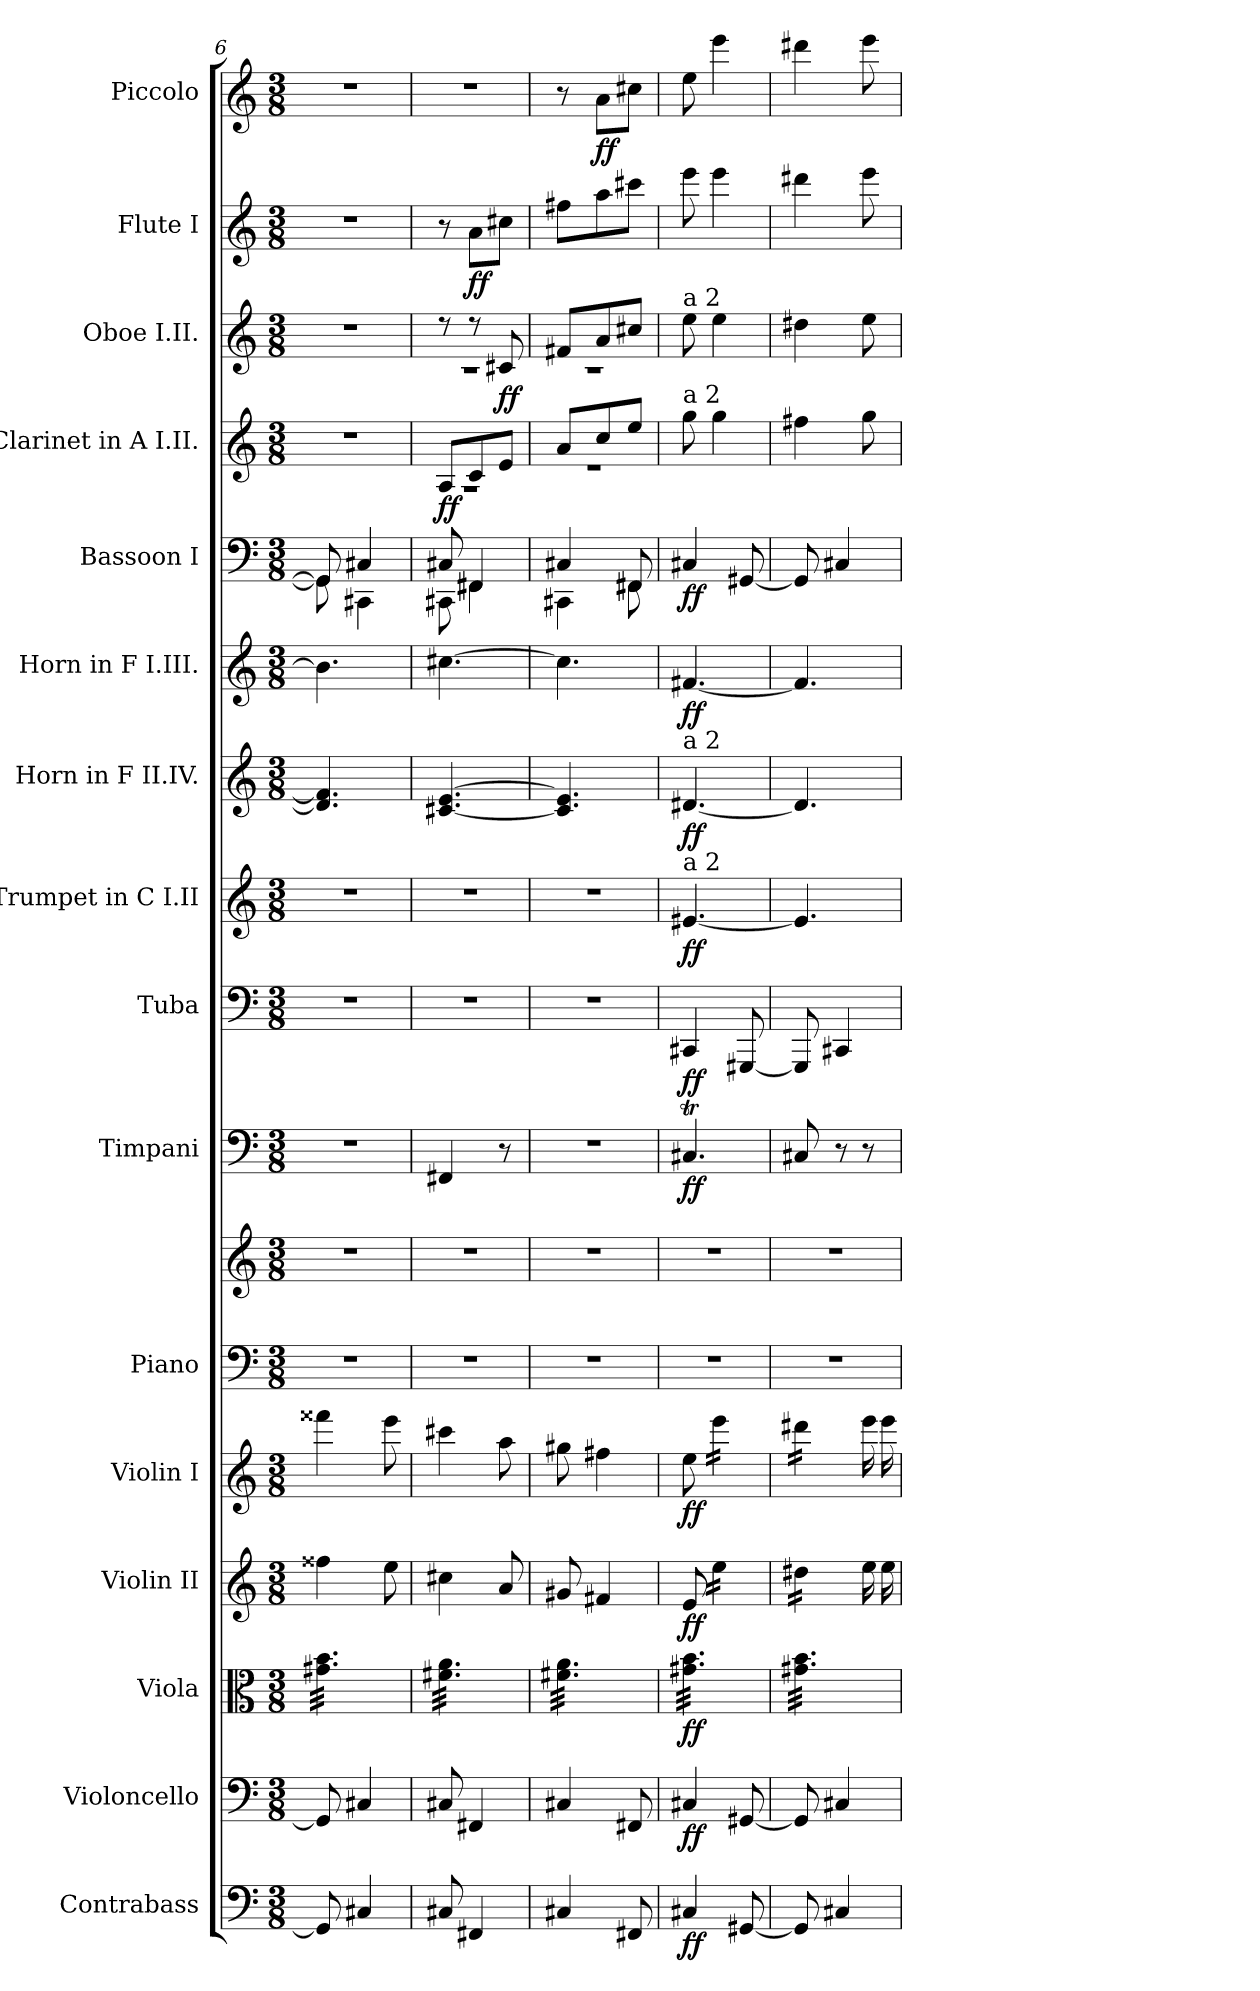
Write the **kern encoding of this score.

**kern	**dynam	**kern	**dynam	**kern	**dynam	**kern	**dynam	**kern	**dynam	**kern	**kern	**kern	**dynam	**kern	**dynam	**kern	**dynam	**kern	**dynam	**kern	**dynam	**kern	**dynam	**kern	**dynam	**kern	**dynam	**kern	**dynam	**kern	**dynam
*part16	*part16	*part15	*part15	*part14	*part14	*part13	*part13	*part12	*part12	*part11	*part11	*part10	*part10	*part9	*part9	*part8	*part8	*part7	*part7	*part6	*part6	*part5	*part5	*part4	*part4	*part3	*part3	*part2	*part2	*part1	*part1
*staff17	*staff17	*staff16	*staff16	*staff15	*staff15	*staff14	*staff14	*staff13	*staff13	*staff12	*staff11	*staff10	*staff10	*staff9	*staff9	*staff8	*staff8	*staff7	*staff7	*staff6	*staff6	*staff5	*staff5	*staff4	*staff4	*staff3	*staff3	*staff2	*staff2	*staff1	*staff1
*I"Contrabass	*	*I"Violoncello	*	*I"Viola	*	*I"Violin II	*	*I"Violin I	*	*I"Piano	*	*I"Timpani	*	*I"Tuba	*	*I"Trumpet in C I.II	*	*I"Horn in F II.IV.	*	*I"Horn in F I.III.	*	*I"Bassoon I	*	*I"Clarinet in A I.II.	*	*I"Oboe I.II.	*	*I"Flute I	*	*I"Piccolo	*
*I'Cb.	*	*I'Vc.	*	*I'Vla.	*	*I'Vln. II	*	*I'Vln. I	*	*I'Pno.	*	*I'Timp.	*	*I'Tba.	*	*	*	*I'Hn.	*	*I'Hn.	*	*I'Bsn.	*	*I'Cl.	*	*I'Ob.	*	*I'Fl.	*	*I'Picc.	*
*clefF4	*	*clefF4	*	*clefC3	*	*clefG2	*	*clefG2	*	*clefF4	*clefG2	*clefF4	*	*clefF4	*	*clefG2	*	*clefG2	*	*clefG2	*	*clefF4	*	*clefG2	*	*clefG2	*	*clefG2	*	*clefG2	*
*ITrd7c12	*	*	*	*	*	*	*	*	*	*	*	*	*	*	*	*	*	*ITrd4c7	*	*ITrd4c7	*	*	*	*ITrd2c3	*	*	*	*	*	*ITrd-7c-12	*
*k[]	*	*k[]	*	*k[]	*	*k[]	*	*k[]	*	*k[]	*k[]	*k[]	*	*k[]	*	*k[]	*	*k[b-]	*	*k[b-]	*	*k[]	*	*k[f#c#g#]	*	*k[]	*	*k[]	*	*k[]	*
*M3/8	*	*M3/8	*	*M3/8	*	*M3/8	*	*M3/8	*	*M3/8	*M3/8	*M3/8	*	*M3/8	*	*M3/8	*	*M3/8	*	*M3/8	*	*M3/8	*	*M3/8	*	*M3/8	*	*M3/8	*	*M3/8	*
=6	=6	=6	=6	=6	=6	=6	=6	=6	=6	=6	=6	=6	=6	=6	=6	=6	=6	=6	=6	=6	=6	=6	=6	=6	=6	=6	=6	=6	=6	=6	=6
*	*	*	*	*	*	*	*	*	*	*	*	*	*	*	*	*	*	*	*	*	*	*^	*	*	*	*	*	*	*	*	*
*	*	*	*	*tremolo	*	*	*	*	*	*	*	*	*	*	*	*	*	*	*	*	*	*	*	*	*	*	*	*	*	*	*	*
8GGG#]	.	8GG#]	.	32g#X 32bLLL	.	4ff##X	.	4fff##X	.	8%3r	8%3r	8%3r	.	8%3r	.	8%3r	.	4.G#] 4.B]	.	4.e#]	.	8GG#]	8GG#]	.	8%3r	.	8%3r	.	8%3r	.	8%3r	.
.	.	.	.	32g#X 32b	.	.	.	.	.	.	.	.	.	.	.	.	.	.	.	.	.	.	.	.	.	.	.	.	.	.	.	.
.	.	.	.	32g#X 32b	.	.	.	.	.	.	.	.	.	.	.	.	.	.	.	.	.	.	.	.	.	.	.	.	.	.	.	.
.	.	.	.	32g#X 32b	.	.	.	.	.	.	.	.	.	.	.	.	.	.	.	.	.	.	.	.	.	.	.	.	.	.	.	.
4CC#X	.	4C#X	.	32g#X 32b	.	.	.	.	.	.	.	.	.	.	.	.	.	.	.	.	.	4C#X	4CC#X	.	.	.	.	.	.	.	.	.
.	.	.	.	32g#X 32b	.	.	.	.	.	.	.	.	.	.	.	.	.	.	.	.	.	.	.	.	.	.	.	.	.	.	.	.
.	.	.	.	32g#X 32b	.	.	.	.	.	.	.	.	.	.	.	.	.	.	.	.	.	.	.	.	.	.	.	.	.	.	.	.
.	.	.	.	32g#X 32b	.	.	.	.	.	.	.	.	.	.	.	.	.	.	.	.	.	.	.	.	.	.	.	.	.	.	.	.
.	.	.	.	32g#X 32b	.	8ee	.	8eee	.	.	.	.	.	.	.	.	.	.	.	.	.	.	.	.	.	.	.	.	.	.	.	.
.	.	.	.	32g#X 32b	.	.	.	.	.	.	.	.	.	.	.	.	.	.	.	.	.	.	.	.	.	.	.	.	.	.	.	.
.	.	.	.	32g#X 32b	.	.	.	.	.	.	.	.	.	.	.	.	.	.	.	.	.	.	.	.	.	.	.	.	.	.	.	.
.	.	.	.	32g#X 32bJJJ	.	.	.	.	.	.	.	.	.	.	.	.	.	.	.	.	.	.	.	.	.	.	.	.	.	.	.	.
=7	=7	=7	=7	=7	=7	=7	=7	=7	=7	=7	=7	=7	=7	=7	=7	=7	=7	=7	=7	=7	=7	=7	=7	=7	=7	=7	=7	=7	=7	=7	=7	=7
*	*	*	*	*	*	*	*	*	*	*	*	*	*	*	*	*	*	*	*	*	*	*	*	*	*^	*	*^	*	*	*	*	*
8CC#X	.	8C#X	.	(<(>32f#X 32aLLL	.	4cc#X	.	4ccc#X	.	8%3r	8%3r	4FF#X	.	8%3r	.	8%3r	.	[4.F#X [4.A	.	[4.f#X	.	8C#X	8CC#X	.	8F#L	4.rA	ff	8r	4.rc	.	8r	.	8%3r	.
.	.	.	.	(<(>32f#X 32a	.	.	.	.	.	.	.	.	.	.	.	.	.	.	.	.	.	.	.	.	.	.	.	.	.	.	.	.	.	.
.	.	.	.	(<(>32f#X 32a	.	.	.	.	.	.	.	.	.	.	.	.	.	.	.	.	.	.	.	.	.	.	.	.	.	.	.	.	.	.
.	.	.	.	(<(>32f#X 32a	.	.	.	.	.	.	.	.	.	.	.	.	.	.	.	.	.	.	.	.	.	.	.	.	.	.	.	.	.	.
4FFF#X	.	4FF#X	.	(<(>32f#X 32a	.	.	.	.	.	.	.	.	.	.	.	.	.	.	.	.	.	4FF#X	4FF#X	.	8A	.	.	8r	.	.	8aL	ff	.	.
.	.	.	.	(<(>32f#X 32a	.	.	.	.	.	.	.	.	.	.	.	.	.	.	.	.	.	.	.	.	.	.	.	.	.	.	.	.	.	.
.	.	.	.	(<(>32f#X 32a	.	.	.	.	.	.	.	.	.	.	.	.	.	.	.	.	.	.	.	.	.	.	.	.	.	.	.	.	.	.
.	.	.	.	(<(>32f#X 32a	.	.	.	.	.	.	.	.	.	.	.	.	.	.	.	.	.	.	.	.	.	.	.	.	.	.	.	.	.	.
.	.	.	.	(<(>32f#X 32a	.	8a	.	8aa	.	.	.	8r	.	.	.	.	.	.	.	.	.	.	.	.	8c#J	.	.	8c#X	.	ff	8cc#XJ	.	.	.
.	.	.	.	(<(>32f#X 32a	.	.	.	.	.	.	.	.	.	.	.	.	.	.	.	.	.	.	.	.	.	.	.	.	.	.	.	.	.	.
.	.	.	.	(<(>32f#X 32a	.	.	.	.	.	.	.	.	.	.	.	.	.	.	.	.	.	.	.	.	.	.	.	.	.	.	.	.	.	.
.	.	.	.	32f#X 32aJJJ	.	.	.	.	.	.	.	.	.	.	.	.	.	.	.	.	.	.	.	.	.	.	.	.	.	.	.	.	.	.
=8	=8	=8	=8	=8	=8	=8	=8	=8	=8	=8	=8	=8	=8	=8	=8	=8	=8	=8	=8	=8	=8	=8	=8	=8	=8	=8	=8	=8	=8	=8	=8	=8	=8	=8
4CC#X	.	4C#X	.	32f#X 32a))LLL	.	8g#X	.	8gg#X	.	8%3r	8%3r	8%3r	.	8%3r	.	8%3r	.	4.F#] 4.A]	.	4.f#]	.	4C#X	4CC#X	.	8f#L	4.r	.	8f#XL	4.rc	.	8ff#XL	.	8r	.
.	.	.	.	32f#X 32a))	.	.	.	.	.	.	.	.	.	.	.	.	.	.	.	.	.	.	.	.	.	.	.	.	.	.	.	.	.	.
.	.	.	.	32f#X 32a))	.	.	.	.	.	.	.	.	.	.	.	.	.	.	.	.	.	.	.	.	.	.	.	.	.	.	.	.	.	.
.	.	.	.	32f#X 32a))	.	.	.	.	.	.	.	.	.	.	.	.	.	.	.	.	.	.	.	.	.	.	.	.	.	.	.	.	.	.
.	.	.	.	32f#X 32a))	.	4f#X	.	4ff#X	.	.	.	.	.	.	.	.	.	.	.	.	.	.	.	.	8a	.	.	8a	.	.	8aa	.	8aaL	ff
.	.	.	.	32f#X 32a))	.	.	.	.	.	.	.	.	.	.	.	.	.	.	.	.	.	.	.	.	.	.	.	.	.	.	.	.	.	.
.	.	.	.	32f#X 32a))	.	.	.	.	.	.	.	.	.	.	.	.	.	.	.	.	.	.	.	.	.	.	.	.	.	.	.	.	.	.
.	.	.	.	32f#X 32a))	.	.	.	.	.	.	.	.	.	.	.	.	.	.	.	.	.	.	.	.	.	.	.	.	.	.	.	.	.	.
8FFF#X	.	8FF#X	.	32f#X 32a))	.	.	.	.	.	.	.	.	.	.	.	.	.	.	.	.	.	8FF#X	8FF#X	.	8cc#J	.	.	8cc#XJ	.	.	8ccc#XJ	.	8ccc#XJ	.
.	.	.	.	32f#X 32a))	.	.	.	.	.	.	.	.	.	.	.	.	.	.	.	.	.	.	.	.	.	.	.	.	.	.	.	.	.	.
.	.	.	.	32f#X 32a))	.	.	.	.	.	.	.	.	.	.	.	.	.	.	.	.	.	.	.	.	.	.	.	.	.	.	.	.	.	.
.	.	.	.	32f#X 32a))JJJ	.	.	.	.	.	.	.	.	.	.	.	.	.	.	.	.	.	.	.	.	.	.	.	.	.	.	.	.	.	.
*	*	*	*	*	*	*	*	*	*	*	*	*	*	*	*	*	*	*	*	*	*	*	*	*	*v	*v	*	*	*	*	*	*	*	*
*	*	*	*	*	*	*	*	*	*	*	*	*	*	*	*	*	*	*	*	*	*	*	*	*	*	*	*v	*v	*	*	*	*	*
=9	=9	=9	=9	=9	=9	=9	=9	=9	=9	=9	=9	=9	=9	=9	=9	=9	=9	=9	=9	=9	=9	=9	=9	=9	=9	=9	=9	=9	=9	=9	=9	=9
!	!	!	!	!	!	!	!	!	!	!	!	!	!	!	!	!	!	!	!	!	!	!	!	!	!	!	!LO:TX:a:t=a 2	!	!	!	!	!
!	!	!	!	!	!	!	!	!	!	!	!	!	!	!	!	!	!	!	!	!	!	!	!	!	!LO:TX:a:t=a 2	!	!	!	!	!	!	!
!	!	!	!	!	!	!	!	!	!	!	!	!	!	!	!	!	!	!	!	!	!	!LO:TX:a:t=a 2	!	!	!	!	!	!	!	!	!	!
!	!	!	!	!	!	!	!	!	!	!	!	!	!	!	!	!	!	!LO:TX:a:t=a 2	!	!	!	!	!	!	!	!	!	!	!	!	!	!
!	!	!	!	!	!	!	!	!	!	!	!	!	!	!	!	!LO:TX:a:t=a 2	!	!	!	!	!	!	!	!	!	!	!	!	!	!	!	!
*	*	*	*	*	*	*	*	*	*	*	*	*	*	*	*	*	*	*	*	*	*	*v	*v	*	*	*	*	*	*	*	*	*
4CC#X	ff	4C#X	ff	(<(>32g#X 32bLLL	ff	8e	ff	8ee	ff	8%3r	8%3r	4.C#Xt	ff	4CC#X	ff	[4.e#X	ff	[4.G#X	ff	[4.Bn	ff	4C#X	ff	8ee	.	8ee	.	8eee	.	8eee	.
.	.	.	.	(<(>32g#X 32b	.	.	.	.	.	.	.	.	.	.	.	.	.	.	.	.	.	.	.	.	.	.	.	.	.	.	.
.	.	.	.	(<(>32g#X 32b	.	.	.	.	.	.	.	.	.	.	.	.	.	.	.	.	.	.	.	.	.	.	.	.	.	.	.
.	.	.	.	(<(>32g#X 32b	.	.	.	.	.	.	.	.	.	.	.	.	.	.	.	.	.	.	.	.	.	.	.	.	.	.	.
*	*	*	*	*	*	*tremolo	*	*	*	*	*	*	*	*	*	*	*	*	*	*	*	*	*	*	*	*	*	*	*	*	*
*	*	*	*	*	*	*	*	*tremolo	*	*	*	*	*	*	*	*	*	*	*	*	*	*	*	*	*	*	*	*	*	*	*
.	.	.	.	(<(>32g#X 32b	.	16eeLL	.	16eeeLL	.	.	.	.	.	.	.	.	.	.	.	.	.	.	.	4ee	.	4ee	.	4eee	.	4eeee	.
.	.	.	.	(<(>32g#X 32b	.	.	.	.	.	.	.	.	.	.	.	.	.	.	.	.	.	.	.	.	.	.	.	.	.	.	.
.	.	.	.	(<(>32g#X 32b	.	16ee	.	16eee	.	.	.	.	.	.	.	.	.	.	.	.	.	.	.	.	.	.	.	.	.	.	.
.	.	.	.	(<(>32g#X 32b	.	.	.	.	.	.	.	.	.	.	.	.	.	.	.	.	.	.	.	.	.	.	.	.	.	.	.
[8GGG#X	.	[8GG#X	.	(<(>32g#X 32b	.	16ee	.	16eee	.	.	.	.	.	[8GGG#X	.	.	.	.	.	.	.	[8GG#X	.	.	.	.	.	.	.	.	.
.	.	.	.	(<(>32g#X 32b	.	.	.	.	.	.	.	.	.	.	.	.	.	.	.	.	.	.	.	.	.	.	.	.	.	.	.
.	.	.	.	(<(>32g#X 32b	.	16eeJJ	.	16eeeJJ	.	.	.	.	.	.	.	.	.	.	.	.	.	.	.	.	.	.	.	.	.	.	.
.	.	.	.	32g#X 32bJJJ	.	.	.	.	.	.	.	.	.	.	.	.	.	.	.	.	.	.	.	.	.	.	.	.	.	.	.
=10	=10	=10	=10	=10	=10	=10	=10	=10	=10	=10	=10	=10	=10	=10	=10	=10	=10	=10	=10	=10	=10	=10	=10	=10	=10	=10	=10	=10	=10	=10	=10
8GGG#]	.	8GG#]	.	32g#X 32b))LLL	.	16dd#XLL	.	16ddd#XLL	.	8%3r	8%3r	8C#X	.	8GGG#]	.	4.e#]	.	4.G#]	.	4.B]	.	8GG#]	.	4dd#X	.	4dd#X	.	4ddd#X	.	4dddd#X	.
.	.	.	.	32g#X 32b))	.	.	.	.	.	.	.	.	.	.	.	.	.	.	.	.	.	.	.	.	.	.	.	.	.	.	.
.	.	.	.	32g#X 32b))	.	16dd#X	.	16ddd#X	.	.	.	.	.	.	.	.	.	.	.	.	.	.	.	.	.	.	.	.	.	.	.
.	.	.	.	32g#X 32b))	.	.	.	.	.	.	.	.	.	.	.	.	.	.	.	.	.	.	.	.	.	.	.	.	.	.	.
4CC#X	.	4C#X	.	32g#X 32b))	.	16dd#X	.	16ddd#X	.	.	.	8r	.	4CC#X	.	.	.	.	.	.	.	4C#X	.	.	.	.	.	.	.	.	.
.	.	.	.	32g#X 32b))	.	.	.	.	.	.	.	.	.	.	.	.	.	.	.	.	.	.	.	.	.	.	.	.	.	.	.
.	.	.	.	32g#X 32b))	.	16dd#XJJ	.	16ddd#XJJ	.	.	.	.	.	.	.	.	.	.	.	.	.	.	.	.	.	.	.	.	.	.	.
.	.	.	.	32g#X 32b))	.	.	.	.	.	.	.	.	.	.	.	.	.	.	.	.	.	.	.	.	.	.	.	.	.	.	.
.	.	.	.	32g#X 32b))	.	16eeLL	.	16eeeLL	.	.	.	8r	.	.	.	.	.	.	.	.	.	.	.	8ee	.	8ee	.	8eee	.	8eeee	.
.	.	.	.	32g#X 32b))	.	.	.	.	.	.	.	.	.	.	.	.	.	.	.	.	.	.	.	.	.	.	.	.	.	.	.
.	.	.	.	32g#X 32b))	.	16ee	.	16eee	.	.	.	.	.	.	.	.	.	.	.	.	.	.	.	.	.	.	.	.	.	.	.
*	*	*	*	*	*	*	*	*Xtremolo	*	*	*	*	*	*	*	*	*	*	*	*	*	*	*	*	*	*	*	*	*	*	*
*	*	*	*	*	*	*Xtremolo	*	*	*	*	*	*	*	*	*	*	*	*	*	*	*	*	*	*	*	*	*	*	*	*	*
.	.	.	.	32g#X 32b))JJJ	.	.	.	.	.	.	.	.	.	.	.	.	.	.	.	.	.	.	.	.	.	.	.	.	.	.	.
*	*	*	*	*Xtremolo	*	*	*	*	*	*	*	*	*	*	*	*	*	*	*	*	*	*	*	*	*	*	*	*	*	*	*
=	=	=	=	=	=	=	=	=	=	=	=	=	=	=	=	=	=	=	=	=	=	=	=	=	=	=	=	=	=	=	=
*-	*-	*-	*-	*-	*-	*-	*-	*-	*-	*-	*-	*-	*-	*-	*-	*-	*-	*-	*-	*-	*-	*-	*-	*-	*-	*-	*-	*-	*-	*-	*-
